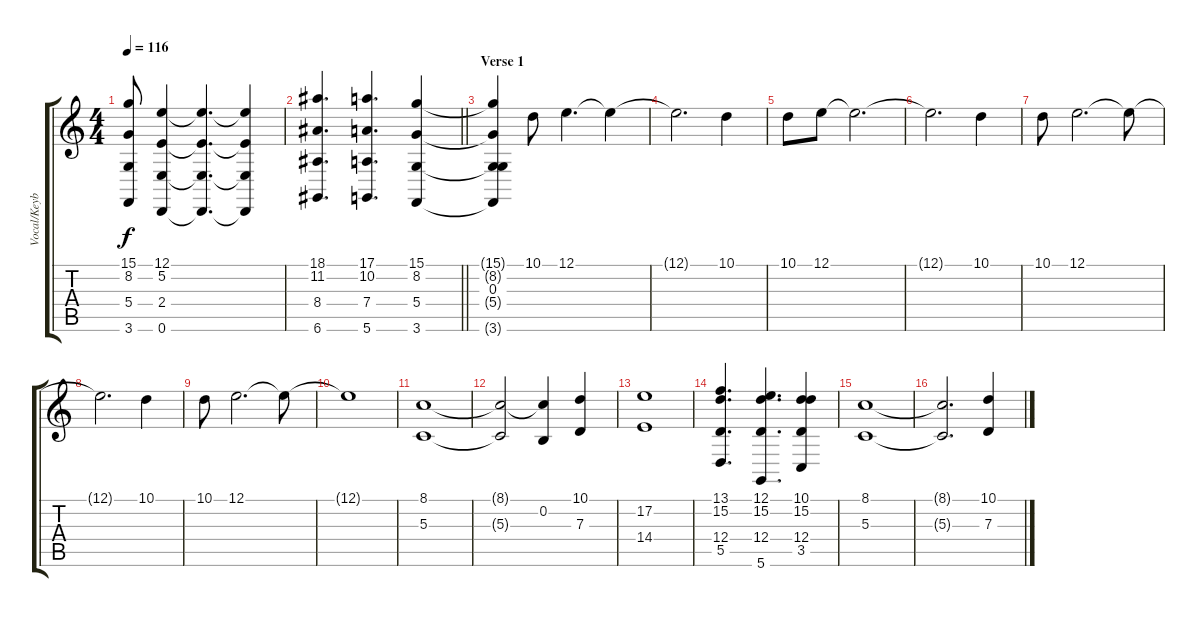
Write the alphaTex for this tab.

\track ("Vocal/Keyboard Synth" "Vocal/Keyb") {instrument lead6voice}
\staff {score tabs}
\tuning (E4 B3 G3 D3 A2 D2) {hide}
\ts (4 4)
\tempo 116
\clef g2
\ks c
(15.1 8.2 5.4 3.6).8{dy f} (12.1 5.2 2.4 0.6).4 (12.1{t} 5.2{t} 2.4{t} 0.6{t}).4{d} (12.1{t} 5.2{t} 2.4{t} 0.6{t}).4 |
\barLineRight lightlight
(18.1 11.2 8.4 6.6).4{d} (17.1 10.2 7.4 5.6).4{d} (15.1 8.2 5.4 3.6).4 |
\section ("" "Verse 1")
(15.1{t} 8.2{t} 0.3 5.4{t} 3.6{t}).4{volume 5} 10.1.8 12.1.4{d} 12.1{t}.4 |
12.1{t}.2{d} 10.1.4 |
10.1.8 12.1.8 12.1{t}.2{d} |
12.1{t}.2{d} 10.1.4 |
10.1.8 12.1.2{d} 12.1{t}.8 |
12.1{t}.2{d} 10.1.4 |
10.1.8 12.1.2{d} 12.1{t}.8 |
12.1{t}.1 |
(8.1 5.3).1{volume 5 instrument choiraahs} |
(8.1{t} 5.3{t}).2 (8.1{t} 0.2).4 (10.1 7.3).4 |
(17.2 14.4).1 |
(13.1 15.2 12.4 5.5).4{d} (12.1 15.2 12.4 5.6).4{d} (10.1 15.2 12.4 3.5).4 |
(8.1 5.3).1 |
(8.1{t} 5.3{t}).2{d} (10.1 7.3).4
